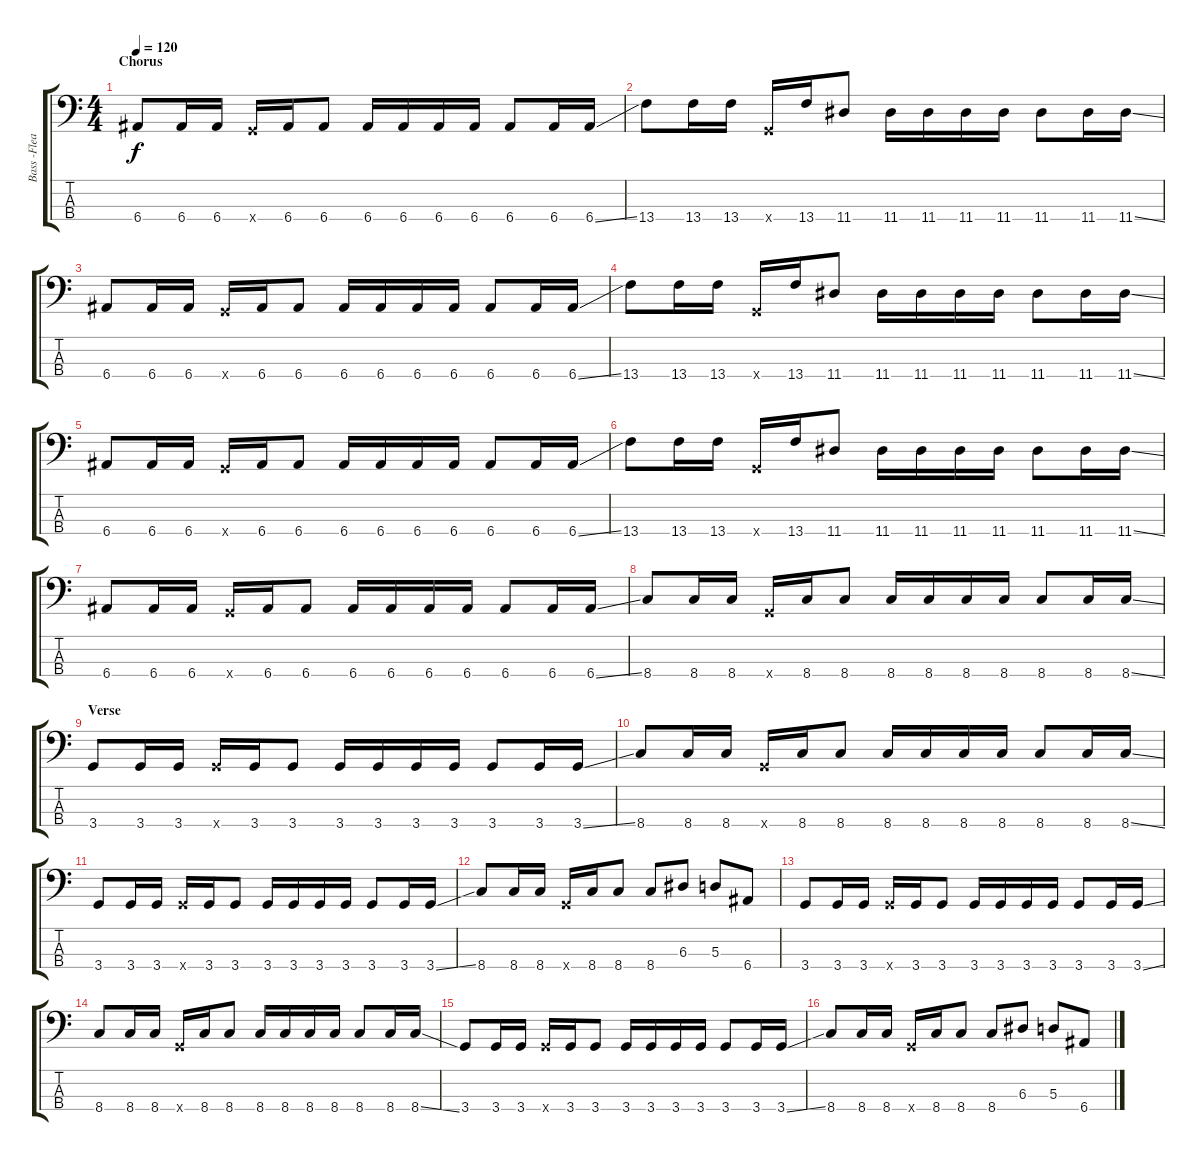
\track ("Bass -Flea" "Bass -Flea") {instrument electricbassfinger}
\staff {score tabs}
\tuning (G2 D2 A1 E1) {hide}
\ts (4 4)
\section ("" "Chorus")
\tempo 120
\clef f4
\ks c
6.4.8{dy f} 6.4.16 6.4.16 3.4{x}.16 6.4.16 6.4.8 6.4.16 6.4.16 6.4.16 6.4.16 6.4.8 6.4.16 6.4{ss}.16 |
13.4.8 13.4.16 13.4.16 3.4{x}.16 13.4.16 11.4.8 11.4.16 11.4.16 11.4.16 11.4.16 11.4.8 11.4.16 11.4{ss}.16 |
6.4.8 6.4.16 6.4.16 3.4{x}.16 6.4.16 6.4.8 6.4.16 6.4.16 6.4.16 6.4.16 6.4.8 6.4.16 6.4{ss}.16 |
13.4.8 13.4.16 13.4.16 3.4{x}.16 13.4.16 11.4.8 11.4.16 11.4.16 11.4.16 11.4.16 11.4.8 11.4.16 11.4{ss}.16 |
6.4.8 6.4.16 6.4.16 3.4{x}.16 6.4.16 6.4.8 6.4.16 6.4.16 6.4.16 6.4.16 6.4.8 6.4.16 6.4{ss}.16 |
13.4.8 13.4.16 13.4.16 3.4{x}.16 13.4.16 11.4.8 11.4.16 11.4.16 11.4.16 11.4.16 11.4.8 11.4.16 11.4{ss}.16 |
6.4.8 6.4.16 6.4.16 3.4{x}.16 6.4.16 6.4.8 6.4.16 6.4.16 6.4.16 6.4.16 6.4.8 6.4.16 6.4{ss}.16 |
8.4.8 8.4.16 8.4.16 3.4{x}.16 8.4.16 8.4.8 8.4.16 8.4.16 8.4.16 8.4.16 8.4.8 8.4.16 8.4{ss}.16 |
\section ("" "Verse")
3.4.8 3.4.16 3.4.16 3.4{x}.16 3.4.16 3.4.8 3.4.16 3.4.16 3.4.16 3.4.16 3.4.8 3.4.16 3.4{ss}.16 |
8.4.8 8.4.16 8.4.16 3.4{x}.16 8.4.16 8.4.8 8.4.16 8.4.16 8.4.16 8.4.16 8.4.8 8.4.16 8.4{ss}.16 |
3.4.8 3.4.16 3.4.16 3.4{x}.16 3.4.16 3.4.8 3.4.16 3.4.16 3.4.16 3.4.16 3.4.8 3.4.16 3.4{ss}.16 |
8.4.8 8.4.16 8.4.16 3.4{x}.16 8.4.16 8.4.8 8.4.8 6.3.8 5.3.8 6.4.8 |
3.4.8 3.4.16 3.4.16 3.4{x}.16 3.4.16 3.4.8 3.4.16 3.4.16 3.4.16 3.4.16 3.4.8 3.4.16 3.4{ss}.16 |
8.4.8 8.4.16 8.4.16 3.4{x}.16 8.4.16 8.4.8 8.4.16 8.4.16 8.4.16 8.4.16 8.4.8 8.4.16 8.4{ss}.16 |
3.4.8 3.4.16 3.4.16 3.4{x}.16 3.4.16 3.4.8 3.4.16 3.4.16 3.4.16 3.4.16 3.4.8 3.4.16 3.4{ss}.16 |
8.4.8 8.4.16 8.4.16 3.4{x}.16 8.4.16 8.4.8 8.4.8 6.3.8 5.3.8 6.4.8
